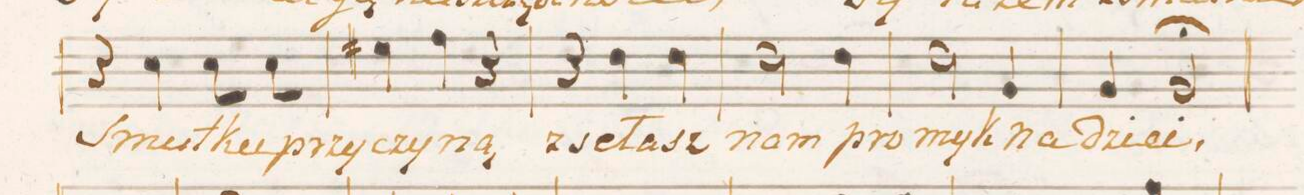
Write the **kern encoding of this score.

**kern	**text
*I"Tenore.	*
*clefC4	*
*k[f#c#g#]	*
*M3/4	*
4r	.
4B\	ſmu-
8B\	-tku
8B\	przy-
=64	=64
4d#X\	-czy-
4e\	-ną
4r	.
=65	=65
4r	.
4c#\	zse-
4c#\	-łasz
=66	=66
2c#\	nam
4c#\	pro-
=67	=67
2c#\	-myk
4F#/	na-
=68	=68
4F#/	-dzie-
2F#;/	-i,
=69||	=69||
*-	*-
